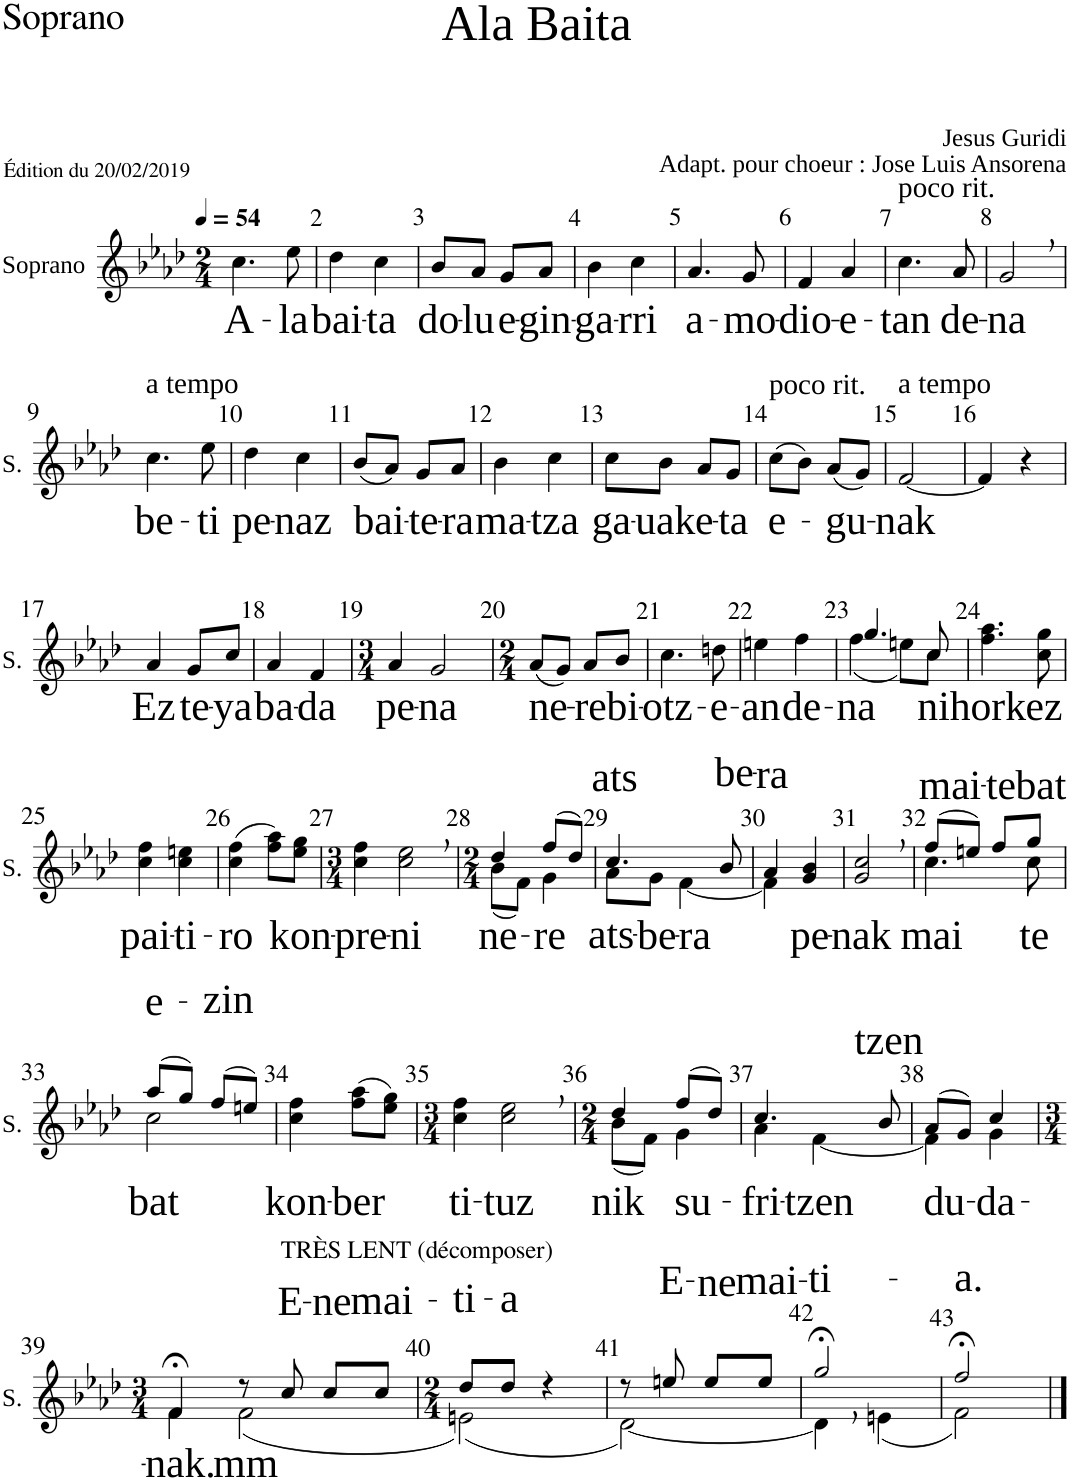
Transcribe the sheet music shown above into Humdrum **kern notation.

**kern	**text
*part1	*part1
*staff1	*staff1
*I"Soprano	*
*I'S.	*
*clefG2	*
*k[b-e-a-d-]	*
*M2/4	*
*MM54	*
=1	=1
!	!LO:LY:b
4.cc\	A-
!	!LO:LY:b
8ee-\	-la
=2	=2
!	!LO:LY:b
4dd-\	bai-
!	!LO:LY:b
4cc\	-ta
=3	=3
!	!LO:LY:b
8b-/L	do-
!	!LO:LY:b
8a-/J	-lu
!	!LO:LY:b
8g/L	e-
!	!LO:LY:b
8a-/J	-gin-
=4	=4
!	!LO:LY:b
4b-\	-ga-
!	!LO:LY:b
4cc\	-rri
=5	=5
!	!LO:LY:b
4.a-/	a-
!	!LO:LY:b
8g/	-mo-
=6	=6
!	!LO:LY:b
4f/	-dio-
!	!LO:LY:b
4a-/	-e-
=7	=7
!LO:TX:a:t=poco rit.	!
!	!LO:LY:b
4.cc\	-tan
!	!LO:LY:b
8a-/	de-
=8	=8
!	!LO:LY:b
2g,/	-na
!!LO:LB:g=z
=9	=9
!LO:TX:a:t=a tempo	!
!	!LO:LY:b
4.cc\	be-
!	!LO:LY:b
8ee-\	-ti
=10	=10
!	!LO:LY:b
4dd-\	pe-
!	!LO:LY:b
4cc\	-naz
=11	=11
!	!LO:LY:b
(8b-/L	bai-
8a-/J)	.
!	!LO:LY:b
8g/L	-te-
!	!LO:LY:b
8a-/J	-ra
=12	=12
!	!LO:LY:b
4b-\	-ma-
!	!LO:LY:b
4cc\	-tza
=13	=13
!	!LO:LY:b
8cc\L	ga-
!	!LO:LY:b
8b-\J	-uak
!	!LO:LY:b
8a-/L	e-
!	!LO:LY:b
8g/J	-ta
=14	=14
!LO:TX:a:t=poco rit.	!
!	!LO:LY:b
(8cc\L	e-
8b-\J)	.
!	!LO:LY:b
(8a-/L	-gu-
8g/J)	.
=15	=15
!LO:TX:a:t=a tempo	!
!	!LO:LY:b
[2f/	-nak
=16	=16
4f/]	.
4r	.
!!LO:LB:g=z
=17	=17
!	!LO:LY:b
4a-/	Ez
!	!LO:LY:b
8g/L	te-
!	!LO:LY:b
8cc/J	-ya
=18	=18
!	!LO:LY:b
4a-/	ba-
!	!LO:LY:b
4f/	-da
=19	=19
*M3/4	*
!	!LO:LY:b
4a-/	pe-
!	!LO:LY:b
2g/	-na
=20	=20
*M2/4	*
!	!LO:LY:b
(8a-/L	ne-
8g/J)	.
!	!LO:LY:b
8a-/L	-re
!	!LO:LY:b
8b-/J	bi-
=21	=21
!	!LO:LY:b
4.cc\	-otz-
!	!LO:LY:b
8ddn\	-e-
=22	=22
!	!LO:LY:b
4een\	-an
!	!LO:LY:b
4ff\	de-
=23	=23
!	!LO:LY:b
*^	*
4.gg/	(4ff\	-na
.	8een\L)	.
!	!	!LO:LY:b
8cc/	8cc\J	-ni
=24	=24	=24
!	!	!LO:LY:b
*v	*v	*
4.ff\ 4.aa-\	hork
!	!LO:LY:b
8cc\ 8gg\	ez
!!LO:LB:g=z
=25	=25
!	!LO:LY:b
4cc\ 4ff\	pai-
!	!LO:LY:b
4cc\ 4een\	-ti-
=26	=26
!	!LO:LY:b
(4cc\ 4ff\	-ro
8ff\ 8aa-\L)	.
!	!LO:LY:b
8ee-\ 8gg\J	kon-
=27	=27
*M3/4	*
!	!LO:LY:b
4cc\ 4ff\	-pre-
!	!LO:LY:b
2cc\, 2ee-\,	-ni
=28	=28
*M2/4	*
!	!LO:LY:b
*^	*
4dd-/	(8b-\L	ne-
.	8f\J)	.
!	!	!LO:LY:b
(8ff/L	4g\	-re
8dd-/J)	.	.
=29	=29	=29
!	!	!LO:LY:a
!	!	!LO:LY:b
4.cc/	8a-\L	ats-
!	!	!LO:LY:b
.	8g\J	-be-
!	!	!LO:LY:b
.	[4f\	-ra-
!	!	!LO:LY:a
8b-/	.	be-
=30	=30	=30
!	!	!LO:LY:a
4a-/	4f\]	-ra
!	!	!LO:LY:b
4g/ 4b-/	4ryy	-pe-
=31	=31	=31
!	!	!LO:LY:b
*v	*v	*
2g/, 2cc/,	-nak
=32	=32
!	!LO:LY:a
*^	*
!	!	!LO:LY:b
(8ff/L	4.cc\	mai
8een/J)	.	.
!	!	!LO:LY:a
8ff/L	.	-te
!	!	!LO:LY:a
!	!	!LO:LY:b
8gg/J	8cc\	te
!!LO:LB:g=z	!!
=33	=33	=33
!	!	!LO:LY:a
!	!	!LO:LY:b
(8aa-/L	2cc\	bat
8gg/J)	.	.
!	!	!LO:LY:a
(8ff/L	.	-zin
8een/J)	.	.
*v	*v	*
=34	=34
!	!LO:LY:b
4cc\ 4ff\	kon-
!	!LO:LY:b
(8ff\ 8aa-\L	-ber
8ee-\ 8gg\J)	.
=35	=35
*M3/4	*
!	!LO:LY:b
4cc\ 4ff\	ti-
!	!LO:LY:b
2cc\, 2ee-\,	-tuz
=36	=36
*M2/4	*
!	!LO:LY:b
*^	*
4dd-/	(8b-\L	nik
.	8f\J)	.
!	!	!LO:LY:b
(8ff/L	4g\	su-
8dd-/J)	.	.
=37	=37	=37
!	!	!LO:LY:b
4.cc/	4a-\	fri-
!	!	!LO:LY:b
.	[4f\	tzen
!	!	!LO:LY:a
8b-/	.	-tzen
=38	=38	=38
!	!	!LO:LY:b
(8a-/L	4f\]	du-
8g/J)	.	.
!	!	!LO:LY:b
4cc/	4g\	-da-
!!LO:LB:g=z	!!
=39	=39	=39
*M3/4	*	*
!	!	!LO:LY:b
4f;</	4f\	-nak.
!	!	!LO:LY:b
8r	(2f\	mm
!LO:TX:a:t=TRÈS LENT (décomposer)	!	!
!	!	!LO:LY:a
8cc/	.	E-
!	!	!LO:LY:a
8cc/L	.	-ne
!	!	!LO:LY:a
8cc/J	.	mai-
=40	=40	=40
*M2/4	*	*
!	!	!LO:LY:a
8dd-/L	(2en\)	-ti-
!	!	!LO:LY:a
8dd-/J	.	-a
4r	.	.
=41	=41	=41
8r	[2d-\)	.
!	!	!LO:LY:a
8een/	.	E-
!	!	!LO:LY:a
8ee/L	.	-ne
!	!	!LO:LY:a
8ee/J	.	mai-
=42	=42	=42
!	!	!LO:LY:a
2gg;</	4d-,<\]	-ti-
.	(4en\	.
=43	=43	=43
!	!	!LO:LY:a
2ff;</	2f\)	-a.
*v	*v	*
==	==
*-	*-
